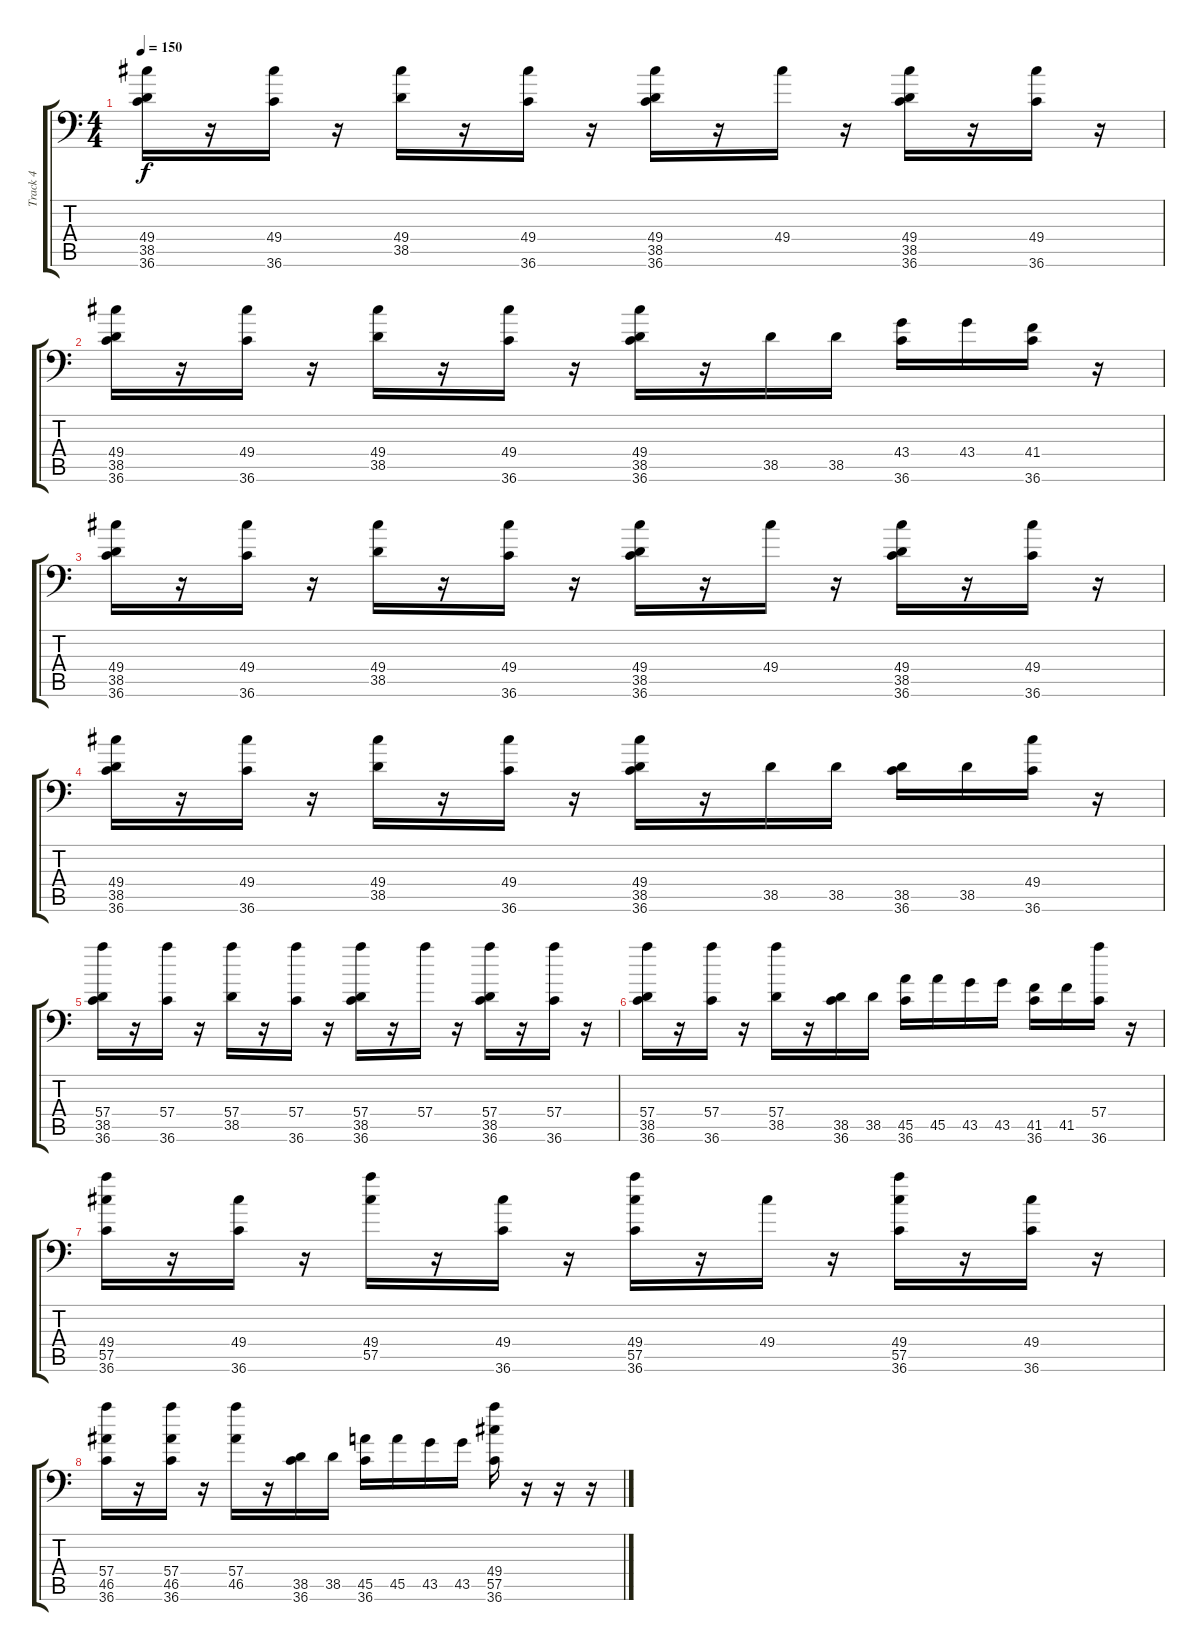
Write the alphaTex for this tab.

\track ("Track 4" "Track 4") {instrument acousticgrandpiano}
\staff {score tabs}
\tuning (C-1 C-1 C-1 C-1 C-1 C-1) {hide}
\ts (4 4)
\tempo 150
\clef f4
\ks c
(49.4 38.5 36.6).16{dy f} r.16 (49.4 36.6).16 r.16 (49.4 38.5).16 r.16 (49.4 36.6).16 r.16 (49.4 38.5 36.6).16 r.16 49.4.16 r.16 (49.4 38.5 36.6).16 r.16 (49.4 36.6).16 r.16 |
(49.4 38.5 36.6).16 r.16 (49.4 36.6).16 r.16 (49.4 38.5).16 r.16 (49.4 36.6).16 r.16 (49.4 38.5 36.6).16 r.16 38.5.16 38.5.16 (43.4 36.6).16 43.4.16 (41.4 36.6).16 r.16 |
(49.4 38.5 36.6).16 r.16 (49.4 36.6).16 r.16 (49.4 38.5).16 r.16 (49.4 36.6).16 r.16 (49.4 38.5 36.6).16 r.16 49.4.16 r.16 (49.4 38.5 36.6).16 r.16 (49.4 36.6).16 r.16 |
(49.4 38.5 36.6).16 r.16 (49.4 36.6).16 r.16 (49.4 38.5).16 r.16 (49.4 36.6).16 r.16 (49.4 38.5 36.6).16 r.16 38.5.16 38.5.16 (38.5 36.6).16 38.5.16 (49.4 36.6).16 r.16 |
(57.4 38.5 36.6).16 r.16 (57.4 36.6).16 r.16 (57.4 38.5).16 r.16 (57.4 36.6).16 r.16 (57.4 38.5 36.6).16 r.16 57.4.16 r.16 (57.4 38.5 36.6).16 r.16 (57.4 36.6).16 r.16 |
(57.4 38.5 36.6).16 r.16 (57.4 36.6).16 r.16 (57.4 38.5).16 r.16 (38.5 36.6).16 38.5.16 (45.5 36.6).16 45.5.16 43.5.16 43.5.16 (41.5 36.6).16 41.5.16 (57.4 36.6).16 r.16 |
(49.4 57.5 36.6).16 r.16 (49.4 36.6).16 r.16 (49.4 57.5).16 r.16 (49.4 36.6).16 r.16 (49.4 57.5 36.6).16 r.16 49.4.16 r.16 (49.4 57.5 36.6).16 r.16 (49.4 36.6).16 r.16 |
(57.4 46.5 36.6).16 r.16 (57.4 46.5 36.6).16 r.16 (57.4 46.5).16 r.16 (38.5 36.6).16 38.5.16 (45.5 36.6).16 45.5.16 43.5.16 43.5.16 (49.4 57.5 36.6).16 r.16 r.16 r.16
